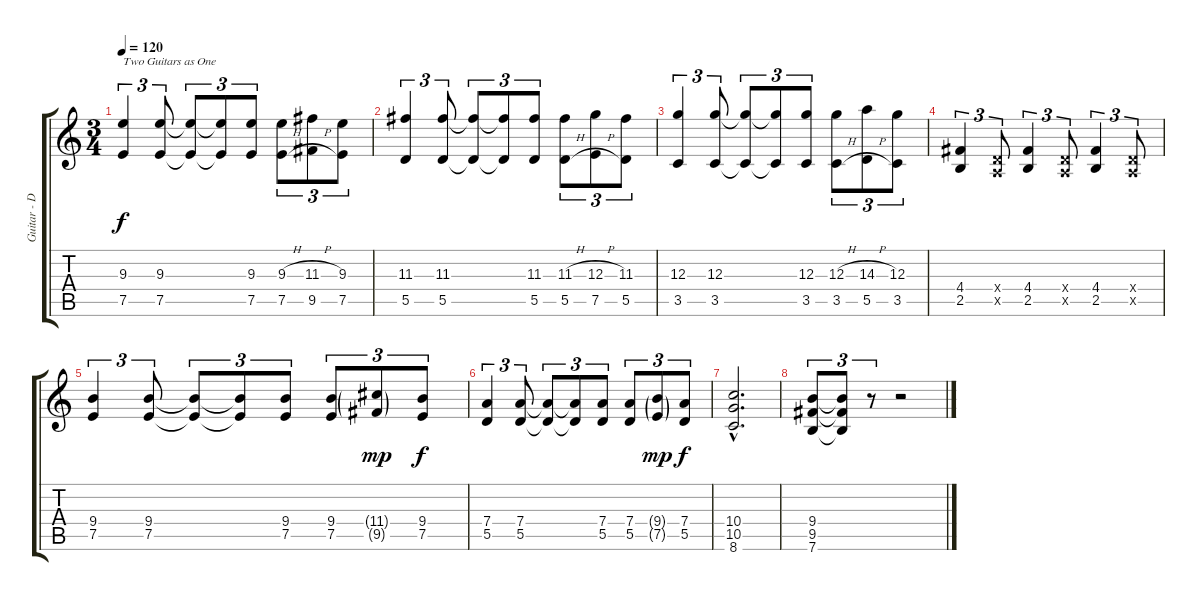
\track ("Guitar - Distortion" "Guitar - D") {instrument distortionguitar}
\staff {score tabs}
\tuning (E4 B3 G3 D3 A2 E2) {hide}
\ts (3 4)
\tempo 120
\clef g2
\ks c
(9.3 7.5).4{tu (3 2) txt "Two Guitars as One" dy f} (9.3 7.5).8{tu (3 2)} (9.3{t} 7.5{t}).8{tu (3 2)} (9.3{t} 7.5{t}).8{tu (3 2)} (9.3 7.5).8{tu (3 2)} (9.3{h} 7.5{h}).8{tu (3 2)} (11.3{h} 9.5{h}).8{tu (3 2)} (9.3 7.5).8{tu (3 2)} |
(11.3 5.5).4{tu (3 2)} (11.3 5.5).8{tu (3 2)} (11.3{t} 5.5{t}).8{tu (3 2)} (11.3{t} 5.5{t}).8{tu (3 2)} (11.3 5.5).8{tu (3 2)} (11.3{h} 5.5{h}).8{tu (3 2)} (12.3{h} 7.5{h}).8{tu (3 2)} (11.3 5.5).8{tu (3 2)} |
(12.3 3.5).4{tu (3 2)} (12.3 3.5).8{tu (3 2)} (12.3{t} 3.5{t}).8{tu (3 2)} (12.3{t} 3.5{t}).8{tu (3 2)} (12.3 3.5).8{tu (3 2)} (12.3{h} 3.5{h}).8{tu (3 2)} (14.3{h} 5.5{h}).8{tu (3 2)} (12.3 3.5).8{tu (3 2)} |
(4.4 2.5).4{tu (3 2)} (0.4{x} 0.5{x}).8{tu (3 2)} (4.4 2.5).4{tu (3 2)} (0.4{x} 0.5{x}).8{tu (3 2)} (4.4 2.5).4{tu (3 2)} (0.4{x} 0.5{x}).8{tu (3 2)} |
(9.4 7.5).4{tu (3 2)} (9.4 7.5).8{tu (3 2)} (9.4{t} 7.5{t}).8{tu (3 2)} (9.4{t} 7.5{t}).8{tu (3 2)} (9.4 7.5).8{tu (3 2)} (9.4 7.5).8{tu (3 2)} (11.4{g} 9.5{g}).8{tu (3 2) dy mp} (9.4 7.5).8{tu (3 2) dy f} |
(7.4 5.5).4{tu (3 2)} (7.4 5.5).8{tu (3 2)} (7.4{t} 5.5{t}).8{tu (3 2)} (7.4{t} 5.5{t}).8{tu (3 2)} (7.4 5.5).8{tu (3 2)} (7.4 5.5).8{tu (3 2)} (9.4{g} 7.5{g}).8{tu (3 2) dy mp} (7.4 5.5).8{tu (3 2) dy f} |
(10.4{hac} 10.5{hac} 8.6{hac}).2{d} |
(9.4 9.5 7.6).8{tu (3 2)} (9.4{t} 9.5{t} 7.6{t}).8{tu (3 2)} r.8{tu (3 2)} r.2
